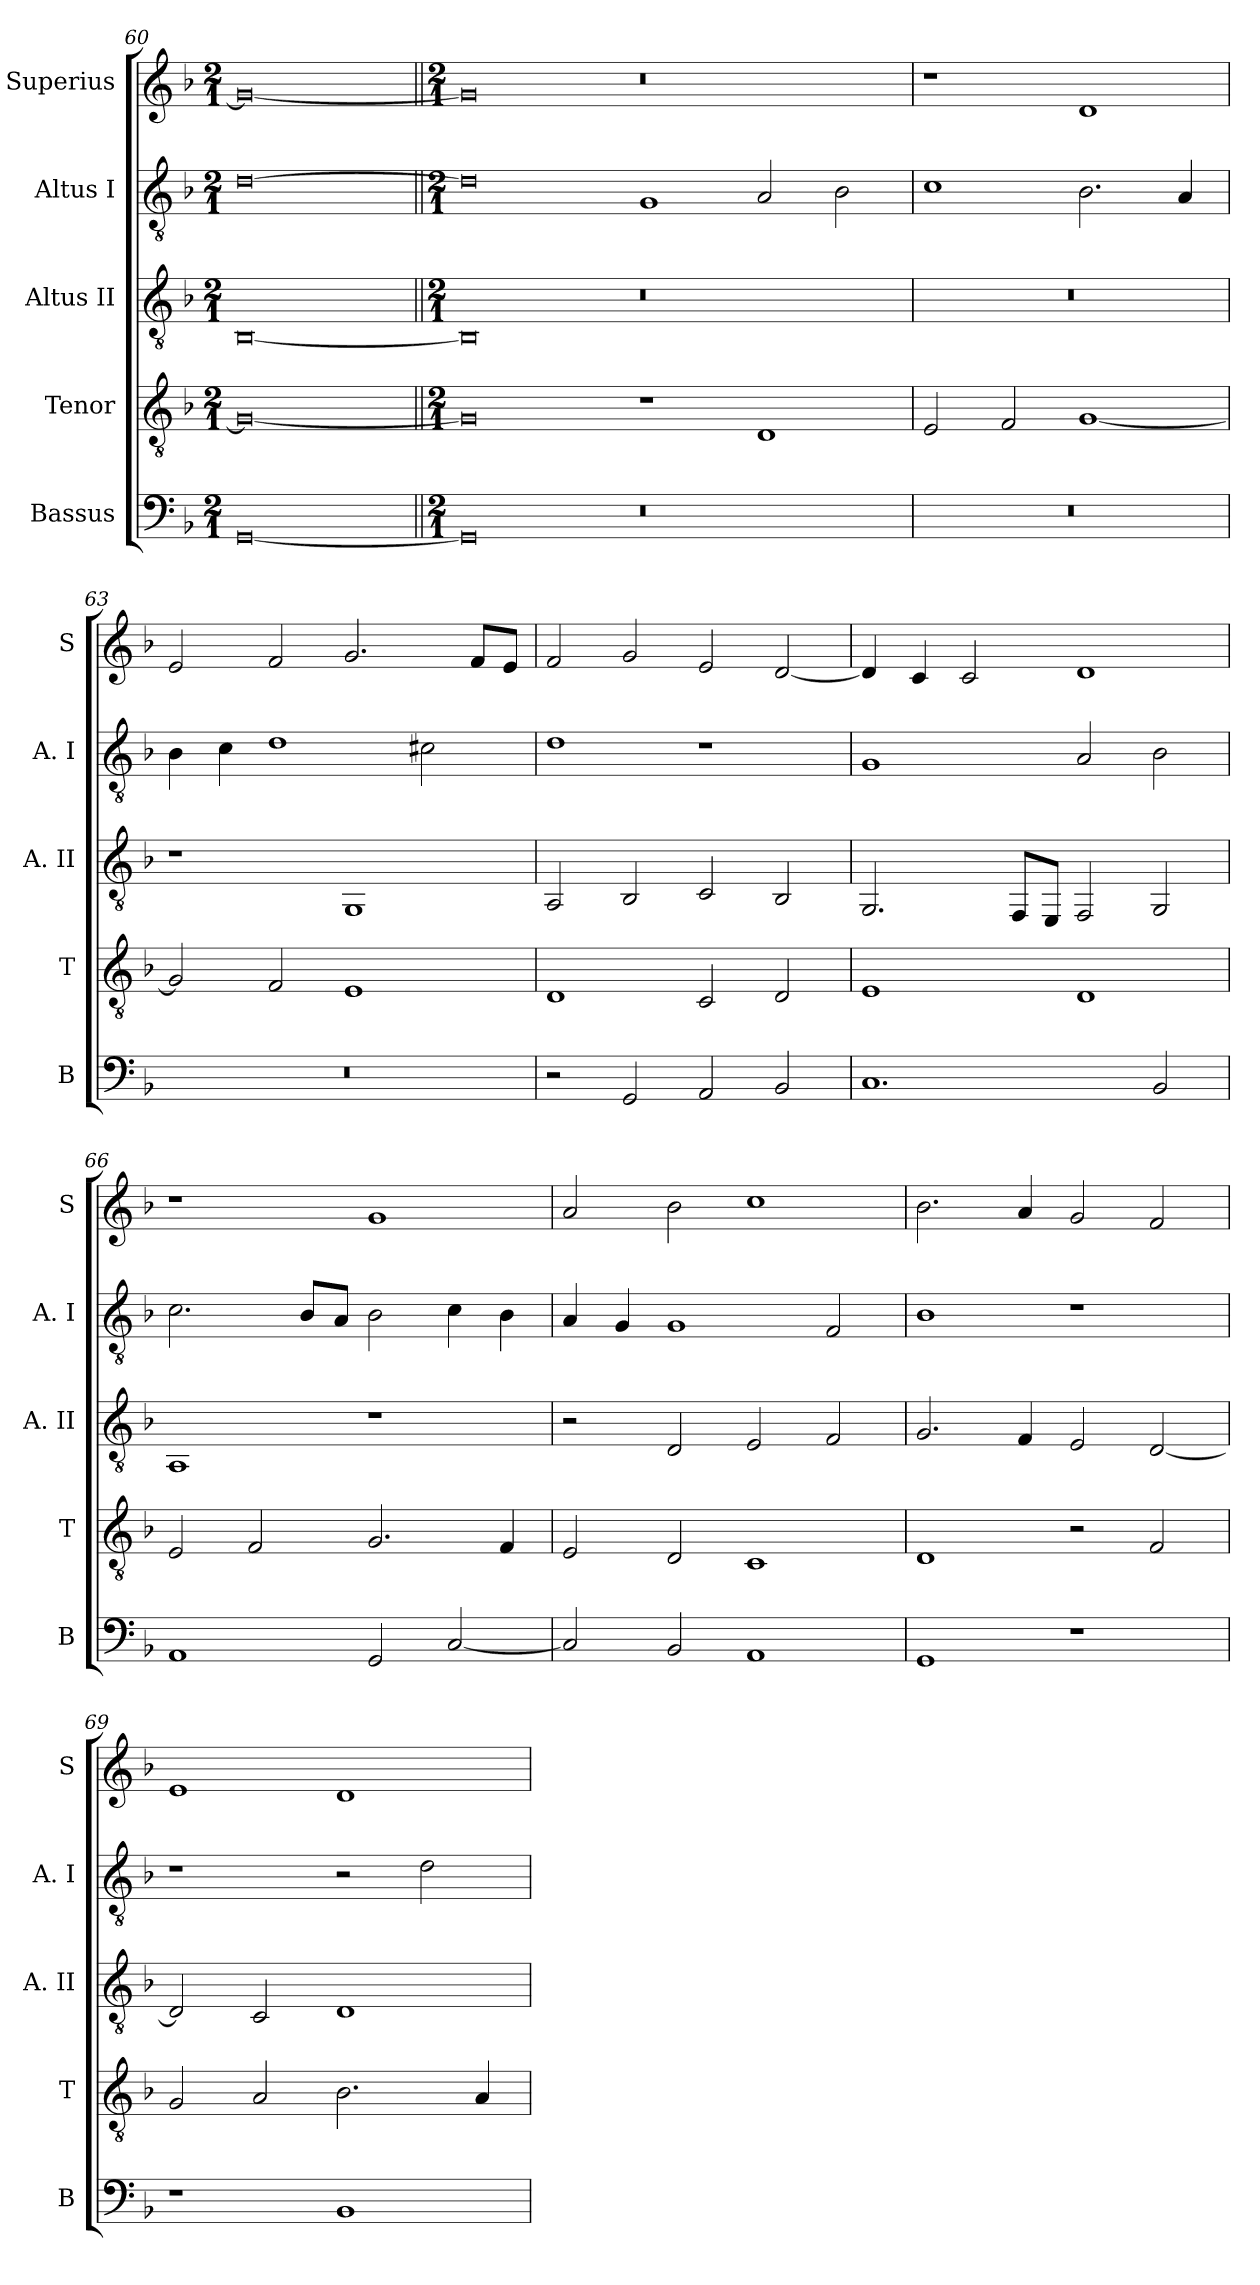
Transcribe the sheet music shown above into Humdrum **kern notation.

**kern	**kern	**kern	**kern	**kern
*part5	*part4	*part3	*part2	*part1
*staff5	*staff4	*staff3	*staff2	*staff1
*I"Bassus	*I"Tenor	*I"Altus II	*I"Altus I	*I"Superius
*I'B	*I'T	*I'A. II	*I'A. I	*I'S
*clefF4	*clefGv2	*clefGv2	*clefGv2	*clefG2
*k[b-]	*k[b-]	*k[b-]	*k[b-]	*k[b-]
*F:	*F:	*F:	*F:	*F:
*M2/1	*M2/1	*M2/1	*M2/1	*M2/1
=60	=60	=60	=60	=60
[0GG	0G_	[0BB-	[0d	0g_
=61||	=61||	=61||	=61||	=61||
*M2/1	*M2/1	*M2/1	*M2/1	*M2/1
0GG]	0G]	0BB-]	0d]	0g]
0r	1r	0r	1G	0r
.	1D	.	2A	.
.	.	.	2B-	.
=62	=62	=62	=62	=62
0r	2E	0r	1c	1r
.	2F	.	.	.
.	[1G	.	2.B-	1d
.	.	.	4A	.
=63	=63	=63	=63	=63
0r	2G]	1r	4B-	2e
.	.	.	4c	.
.	2F	.	1d	2f
.	1E	1GG	.	2.g
.	.	.	2c#X	.
.	.	.	.	8fL
.	.	.	.	8eJ
=64	=64	=64	=64	=64
2r	1D	2AA	1d	2f
2GG	.	2BB-	.	2g
2AA	2C	2C	1r	2e
2BB-	2D	2BB-	.	[2d
=65	=65	=65	=65	=65
1.C	1E	2.GG	1G	4d]
.	.	.	.	4c
.	.	.	.	2c
.	.	8FFL	.	.
.	.	8EEJ	.	.
.	1D	2FF	2A	1d
2BB-	.	2GG	2B-	.
=66	=66	=66	=66	=66
1AA	2E	1AA	2.c	1r
.	2F	.	.	.
.	.	.	8B-L	.
.	.	.	8AJ	.
2GG	2.G	1r	2B-	1g
[2C	.	.	4c	.
.	4F	.	4B-	.
=67	=67	=67	=67	=67
2C]	2E	2r	4A	2a
.	.	.	4G	.
2BB-	2D	2D	1G	2b-
1AA	1C	2E	.	1cc
.	.	2F	2F	.
=68	=68	=68	=68	=68
1GG	1D	2.G	1B-	2.b-
.	.	4F	.	4a
1r	2r	2E	1r	2g
.	2F	[2D	.	2f
=69	=69	=69	=69	=69
1r	2G	2D]	1r	1e
.	2A	2C	.	.
1BB-	2.B-	1D	2r	1d
.	.	.	2d	.
.	4A	.	.	.
=	=	=	=	=
*-	*-	*-	*-	*-
